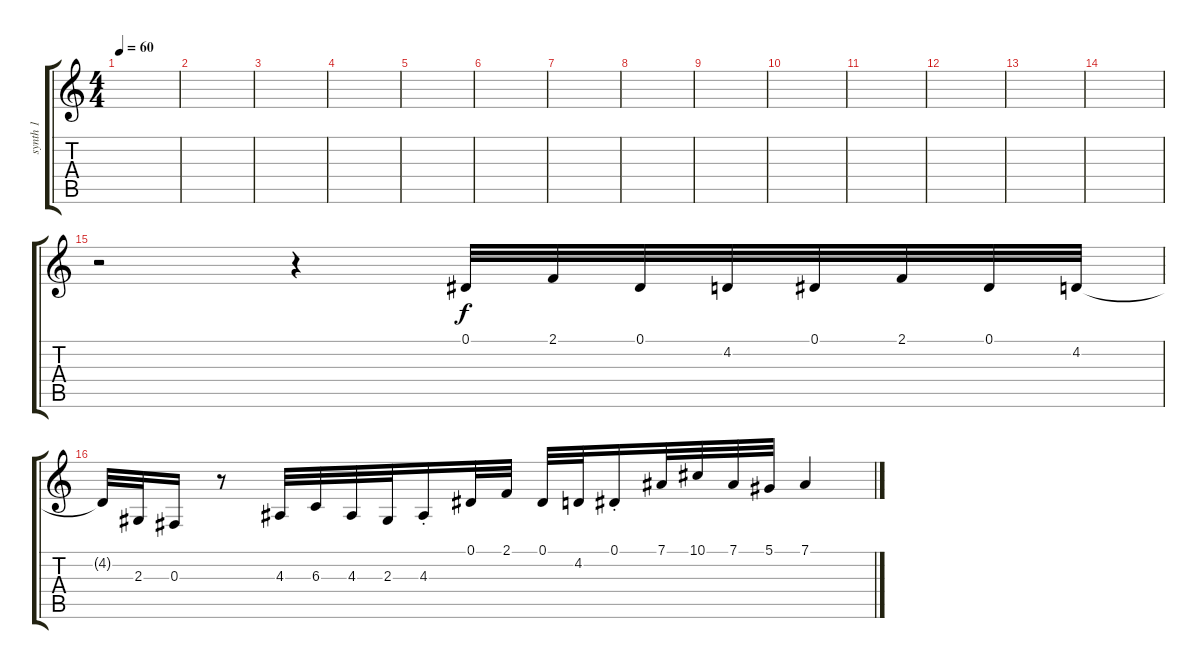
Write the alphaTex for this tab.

\track ("synth 1" "synth 1") {instrument panflute}
\staff {score tabs}
\tuning (Eb4 Bb3 Gb3 Db3 Ab2 Eb2) {hide}
\ts (4 4)
\tempo 60
\clef g2
\ks c
|
|
|
|
|
|
|
|
|
|
|
|
|
|
r.2 r.4 0.1.32{volume 16} 2.1.32 0.1.32 4.2.32 0.1.32 2.1.32 0.1.32 4.2.32 |
4.2{t}.32 2.3.32 0.3.16 r.8 4.3.32 6.3.32 4.3.32 2.3.32 4.3{st}.16 0.1.32 2.1.32 0.1.32 4.2.32 0.1{st}.16 7.1.32 10.1.32 7.1.32 5.1.32 7.1.4
